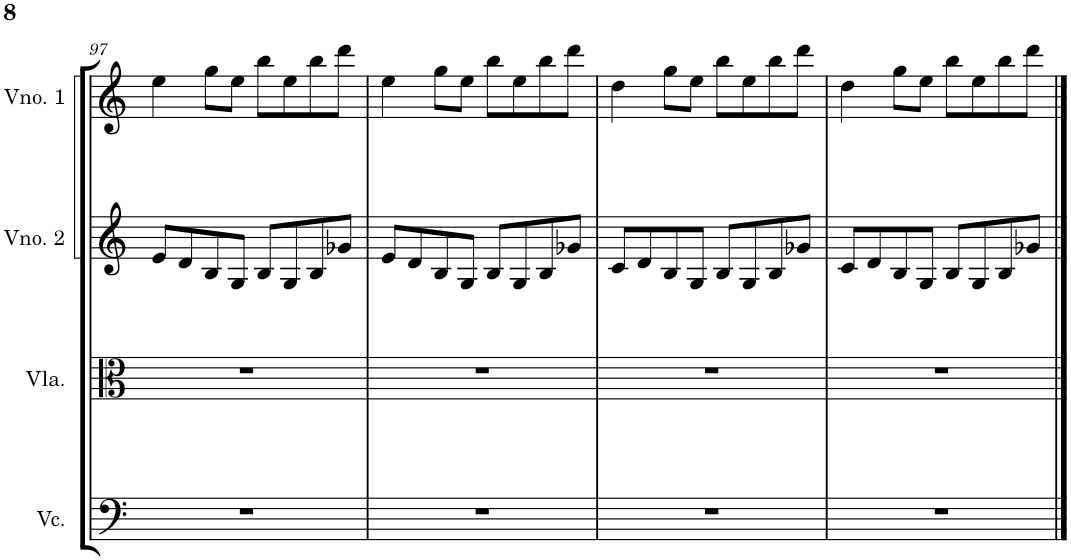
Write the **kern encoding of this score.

**kern	**kern	**kern	**kern
*part4	*part3	*part2	*part1
*staff4	*staff3	*staff2	*staff1
*I"Violoncelo	*I"Viola	*I"Violino 2	*I"Violino 1
*I'Vc.	*I'Vla.	*I'Vno. 2	*I'Vno. 1
!!LO:PB:g=z
*clefF4	*clefC3	*clefG2	*clefG2
*k[]	*k[]	*k[]	*k[]
*M4/4	*M4/4	*M4/4	*M4/4
=97	=97	=97	=97
1r	1r	8e/L	4ee\
.	.	8d/	.
.	.	8B/	8gg\L
.	.	8G/J	8ee\J
.	.	8B/L	8bb\L
.	.	8G/	8ee\
.	.	8B/	8bb\
.	.	8g-X/J	8ddd\J
=98	=98	=98	=98
1r	1r	8e/L	4ee\
.	.	8d/	.
.	.	8B/	8gg\L
.	.	8G/J	8ee\J
.	.	8B/L	8bb\L
.	.	8G/	8ee\
.	.	8B/	8bb\
.	.	8g-X/J	8ddd\J
=99	=99	=99	=99
1r	1r	8c/L	4dd\
.	.	8d/	.
.	.	8B/	8gg\L
.	.	8G/J	8ee\J
.	.	8B/L	8bb\L
.	.	8G/	8ee\
.	.	8B/	8bb\
.	.	8g-X/J	8ddd\J
=100	=100	=100	=100
1r	1r	8c/L	4dd\
.	.	8d/	.
.	.	8B/	8gg\L
.	.	8G/J	8ee\J
.	.	8B/L	8bb\L
.	.	8G/	8ee\
.	.	8B/	8bb\
.	.	8g-X/J	8ddd\J
==	==	==	==
*-	*-	*-	*-
